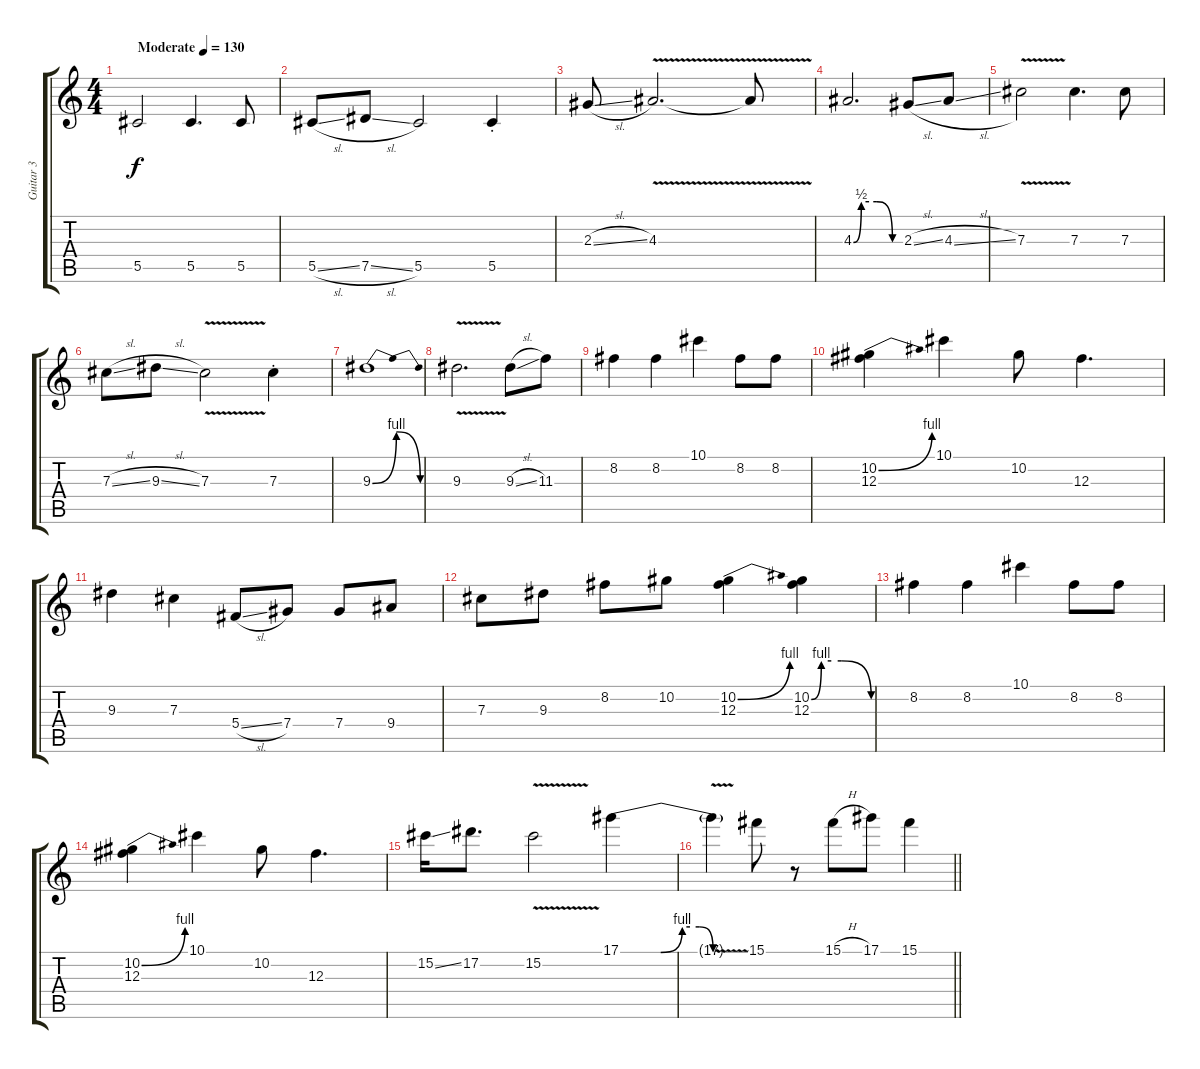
\track ("Guitar 3" "Guitar 3") {instrument electricguitarjazz}
\staff {score tabs}
\tuning (Eb4 Bb3 Gb3 Db3 Ab2 Eb2) {hide}
\ts (4 4)
\tempo (130 "Moderate")
\clef g2
\ks c
5.5.2{dy f instrument electricguitarjazz} 5.5.4{d} 5.5.8 |
5.5{sl}.8 7.5{sl}.8 5.5.2 5.5{st}.4 |
2.3{sl}.8 4.3{v}.2{d} 4.3{t}.8 |
4.3{be (custom 0 0 10 2 20 2 30 2 50 0 60 0)}.2{d} 2.3{sl}.8 4.3{sl}.8 |
7.3{v}.2 7.3.4{d} 7.3.8 |
7.3{sl}.8 9.3{sl}.8 7.3{v}.2 7.3{st}.4 |
9.3{be (bendrelease 0 0 10 4 35 4 60 0)}.1 |
9.3{v}.2{d} 9.3{sl}.8 11.3.8 |
8.2.4 8.2.4 10.1.4 8.2.8 8.2.8 |
(10.2{be (bend 0 0 60 4)} 12.3).4 10.1.4 10.2.8 12.3.4{d} |
9.3.4 7.3.4 5.4{sl}.8 7.4.8 7.4.8 9.4.8 |
7.3.8 9.3.8 8.2.8 10.2.8 (10.2{be (bend 0 0 60 4)} 12.3).4 (10.2{be (custom 0 0 10 4 20 4 30 4 60 0)} 12.3).4 |
8.2.4 8.2.4 10.1.4 8.2.8 8.2.8 |
(10.2{be (bend 0 0 60 4)} 12.3).4 10.1.4 10.2.8 12.3.4{d} |
15.2{ss}.16 17.2.8{d} 15.2{v}.2 17.1{be (custom 0 0 15 0 20 0 26 0 40 4 45 4 51 4 60 0)}.4 |
\barLineRight lightlight
17.1{v t}.4 15.1.8 r.8 15.1{h}.8 17.1.8 15.1.4
